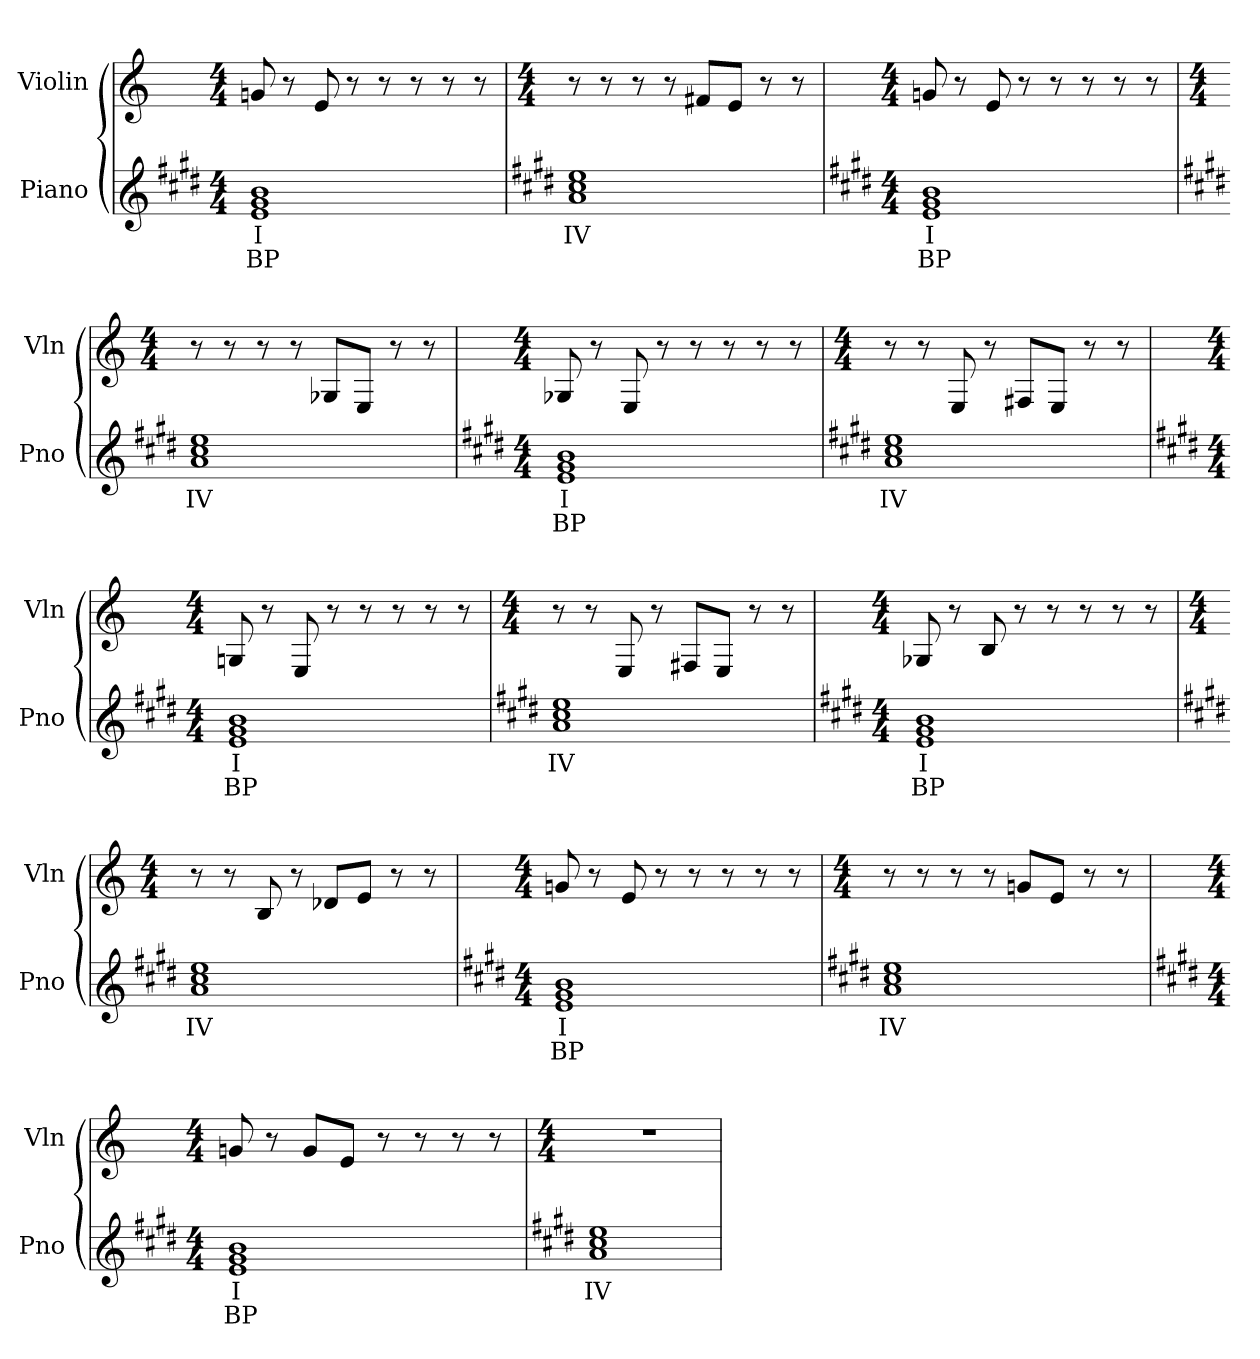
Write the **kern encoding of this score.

**kern	**text	**text	**kern
*part2	*part2	*part2	*part1
*staff2	*staff2	*staff2	*staff1
*I"Piano	*	*	*I"Violin
*I'Pno	*	*	*I'Vln
*k[f#c#g#d#]	*	*	*
*E:	*	*	*
*M4/4	*	*	*M4/4
=	=	=	=
1e 1g# 1b	I	BP	8gn
.	.	.	8r
.	.	.	8e
.	.	.	8r
.	.	.	8r
.	.	.	8r
.	.	.	8r
.	.	.	8r
=	=	=	=
*k[f#c#g#d#]	*	*	*
*E:	*	*	*
*	*	*	*M4/4
1a 1cc# 1ee	IV	.	8r
.	.	.	8r
.	.	.	8r
.	.	.	8r
.	.	.	8f#XL
.	.	.	8eJ
.	.	.	8r
.	.	.	8r
=	=	=	=
*k[f#c#g#d#]	*	*	*
*E:	*	*	*
*M4/4	*	*	*M4/4
1e 1g# 1b	I	BP	8gn
.	.	.	8r
.	.	.	8e
.	.	.	8r
.	.	.	8r
.	.	.	8r
.	.	.	8r
.	.	.	8r
=	=	=	=
*k[f#c#g#d#]	*	*	*
*E:	*	*	*
*	*	*	*M4/4
1a 1cc# 1ee	IV	.	8r
.	.	.	8r
.	.	.	8r
.	.	.	8r
.	.	.	8G-XL
.	.	.	8EJ
.	.	.	8r
.	.	.	8r
=	=	=	=
*k[f#c#g#d#]	*	*	*
*E:	*	*	*
*M4/4	*	*	*M4/4
1e 1g# 1b	I	BP	8G-X
.	.	.	8r
.	.	.	8E
.	.	.	8r
.	.	.	8r
.	.	.	8r
.	.	.	8r
.	.	.	8r
=	=	=	=
*k[f#c#g#d#]	*	*	*
*E:	*	*	*
*	*	*	*M4/4
1a 1cc# 1ee	IV	.	8r
.	.	.	8r
.	.	.	8E
.	.	.	8r
.	.	.	8F#XL
.	.	.	8EJ
.	.	.	8r
.	.	.	8r
=	=	=	=
*k[f#c#g#d#]	*	*	*
*E:	*	*	*
*M4/4	*	*	*M4/4
1e 1g# 1b	I	BP	8Gn
.	.	.	8r
.	.	.	8E
.	.	.	8r
.	.	.	8r
.	.	.	8r
.	.	.	8r
.	.	.	8r
=	=	=	=
*k[f#c#g#d#]	*	*	*
*E:	*	*	*
*	*	*	*M4/4
1a 1cc# 1ee	IV	.	8r
.	.	.	8r
.	.	.	8E
.	.	.	8r
.	.	.	8F#XL
.	.	.	8EJ
.	.	.	8r
.	.	.	8r
=	=	=	=
*k[f#c#g#d#]	*	*	*
*E:	*	*	*
*M4/4	*	*	*M4/4
1e 1g# 1b	I	BP	8G-X
.	.	.	8r
.	.	.	8B
.	.	.	8r
.	.	.	8r
.	.	.	8r
.	.	.	8r
.	.	.	8r
=	=	=	=
*k[f#c#g#d#]	*	*	*
*E:	*	*	*
*	*	*	*M4/4
1a 1cc# 1ee	IV	.	8r
.	.	.	8r
.	.	.	8B
.	.	.	8r
.	.	.	8d-XL
.	.	.	8eJ
.	.	.	8r
.	.	.	8r
=	=	=	=
*k[f#c#g#d#]	*	*	*
*E:	*	*	*
*M4/4	*	*	*M4/4
1e 1g# 1b	I	BP	8gn
.	.	.	8r
.	.	.	8e
.	.	.	8r
.	.	.	8r
.	.	.	8r
.	.	.	8r
.	.	.	8r
=	=	=	=
*k[f#c#g#d#]	*	*	*
*E:	*	*	*
*	*	*	*M4/4
1a 1cc# 1ee	IV	.	8r
.	.	.	8r
.	.	.	8r
.	.	.	8r
.	.	.	8gnL
.	.	.	8eJ
.	.	.	8r
.	.	.	8r
=	=	=	=
*k[f#c#g#d#]	*	*	*
*E:	*	*	*
*M4/4	*	*	*M4/4
1e 1g# 1b	I	BP	8gn
.	.	.	8r
.	.	.	8gL
.	.	.	8eJ
.	.	.	8r
.	.	.	8r
.	.	.	8r
.	.	.	8r
=	=	=	=
*k[f#c#g#d#]	*	*	*
*E:	*	*	*
*	*	*	*M4/4
1a 1cc# 1ee	IV	.	1r
=	=	=	=
*-	*-	*-	*-
